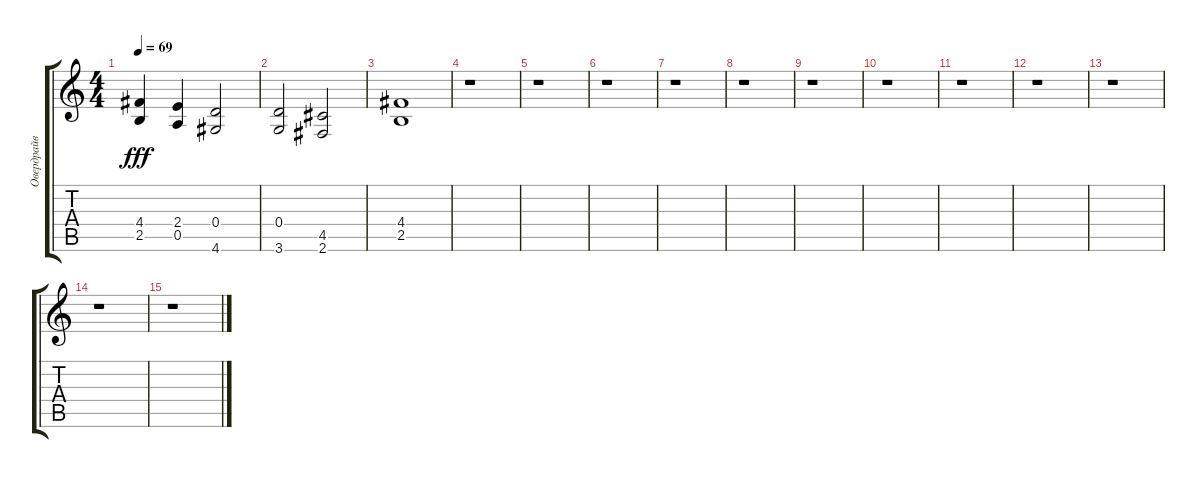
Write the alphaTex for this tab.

\track ("Овердрайв" "Овердрайв") {instrument distortionguitar}
\staff {score tabs}
\tuning (E4 B3 G3 D3 A2 E2) {hide}
\ts (4 4)
\tempo 69
\clef g2
\ks c
(4.4 2.5).4{dy fff} (2.4 0.5).4 (0.4 4.6).2 |
(0.4 3.6).2 (4.5 2.6).2 |
(4.4 2.5).1 |
r.1 |
r.1 |
r.1 |
r.1 |
r.1 |
r.1 |
r.1 |
r.1 |
r.1 |
r.1 |
r.1 |
r.1
